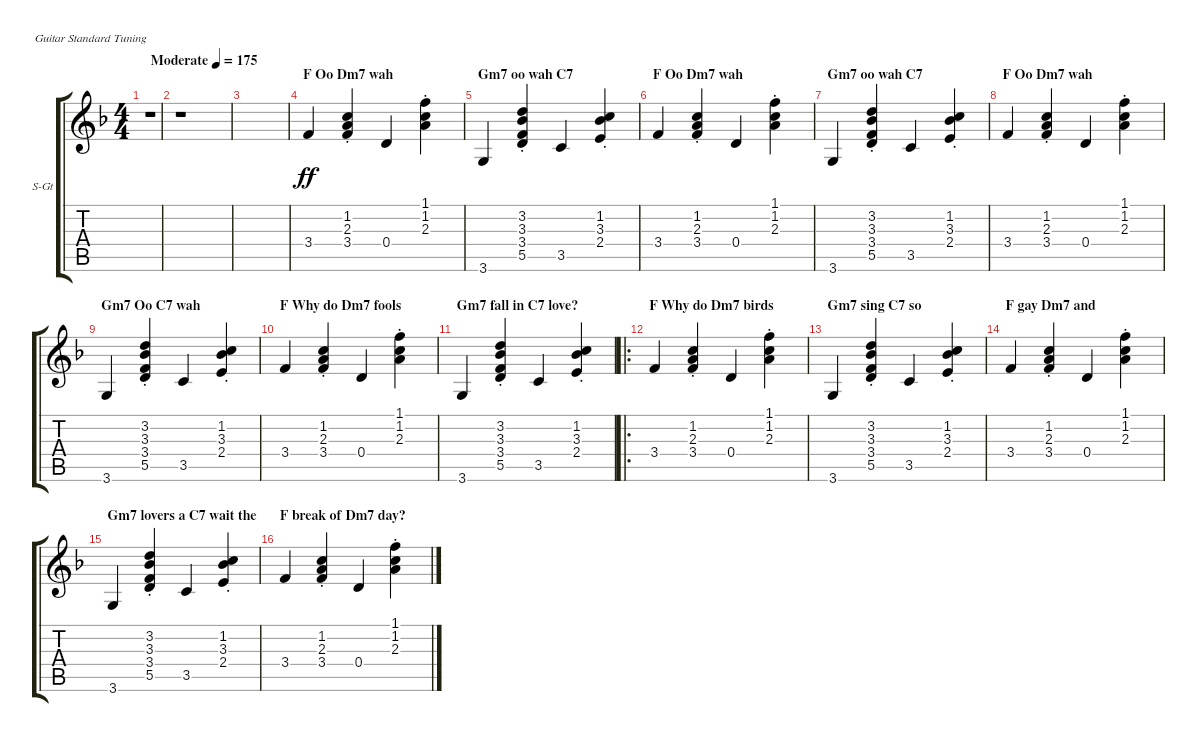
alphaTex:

\bracketExtendMode groupsimilarinstruments
\firstSystemTrackNameOrientation horizontal
\otherSystemsTrackNameOrientation horizontal
\track ("Guitar" "S-Gt") {instrument acousticguitarsteel}
\staff {score tabs}
\tuning (E4 B3 G3 D3 A2 E2)
\ts (4 4)
\beaming (8 2 2 2 2)
\ac
\tempo (175 "Moderate")
\clef g2
\ks f
r.1{dy ff instrument acousticguitarsteel} |
r.1 |
|
\section ("" "F Oo Dm7 wah")
3.4.4 (3.4{st} 2.3{st} 1.2{st}).4 0.4.4 (2.3{st} 1.2{st} 1.1{st}).4 |
\section ("" "Gm7 oo wah C7")
3.6.4 (5.5{st} 3.4{st} 3.3{st} 3.2{st}).4 3.5.4 (2.4{st} 3.3{st} 1.2{st}).4 |
\section ("" "F Oo Dm7 wah")
3.4.4 (3.4{st} 2.3{st} 1.2{st}).4 0.4.4 (2.3{st} 1.2{st} 1.1{st}).4 |
\section ("" "Gm7 oo wah C7")
3.6.4 (5.5{st} 3.4{st} 3.3{st} 3.2{st}).4 3.5.4 (2.4{st} 3.3{st} 1.2{st}).4 |
\section ("" "F Oo Dm7 wah")
3.4.4 (3.4{st} 2.3{st} 1.2{st}).4 0.4.4 (2.3{st} 1.2{st} 1.1{st}).4 |
\section ("" "Gm7 Oo C7 wah")
3.6.4 (5.5{st} 3.4{st} 3.3{st} 3.2{st}).4 3.5.4 (2.4{st} 3.3{st} 1.2{st}).4 |
\section ("" "F Why do Dm7 fools")
3.4.4 (3.4{st} 2.3{st} 1.2{st}).4 0.4.4 (2.3{st} 1.2{st} 1.1{st}).4 |
\section ("" "Gm7 fall in C7 love?")
3.6.4 (5.5{st} 3.4{st} 3.3{st} 3.2{st}).4 3.5.4 (2.4{st} 3.3{st} 1.2{st}).4 |
\ro
\section ("" "F Why do Dm7 birds")
3.4.4 (3.4{st} 2.3{st} 1.2{st}).4 0.4.4 (2.3{st} 1.2{st} 1.1{st}).4 |
\section ("" "Gm7 sing C7 so")
3.6.4 (5.5{st} 3.4{st} 3.3{st} 3.2{st}).4 3.5.4 (2.4{st} 3.3{st} 1.2{st}).4 |
\section ("" "F gay Dm7 and ")
3.4.4 (3.4{st} 2.3{st} 1.2{st}).4 0.4.4 (2.3{st} 1.2{st} 1.1{st}).4 |
\section ("" "Gm7 lovers a C7 wait the ")
3.6.4 (5.5{st} 3.4{st} 3.3{st} 3.2{st}).4 3.5.4 (2.4{st} 3.3{st} 1.2{st}).4 |
\section ("" "F break of Dm7 day?")
3.4.4 (3.4{st} 2.3{st} 1.2{st}).4 0.4.4 (2.3{st} 1.2{st} 1.1{st}).4
